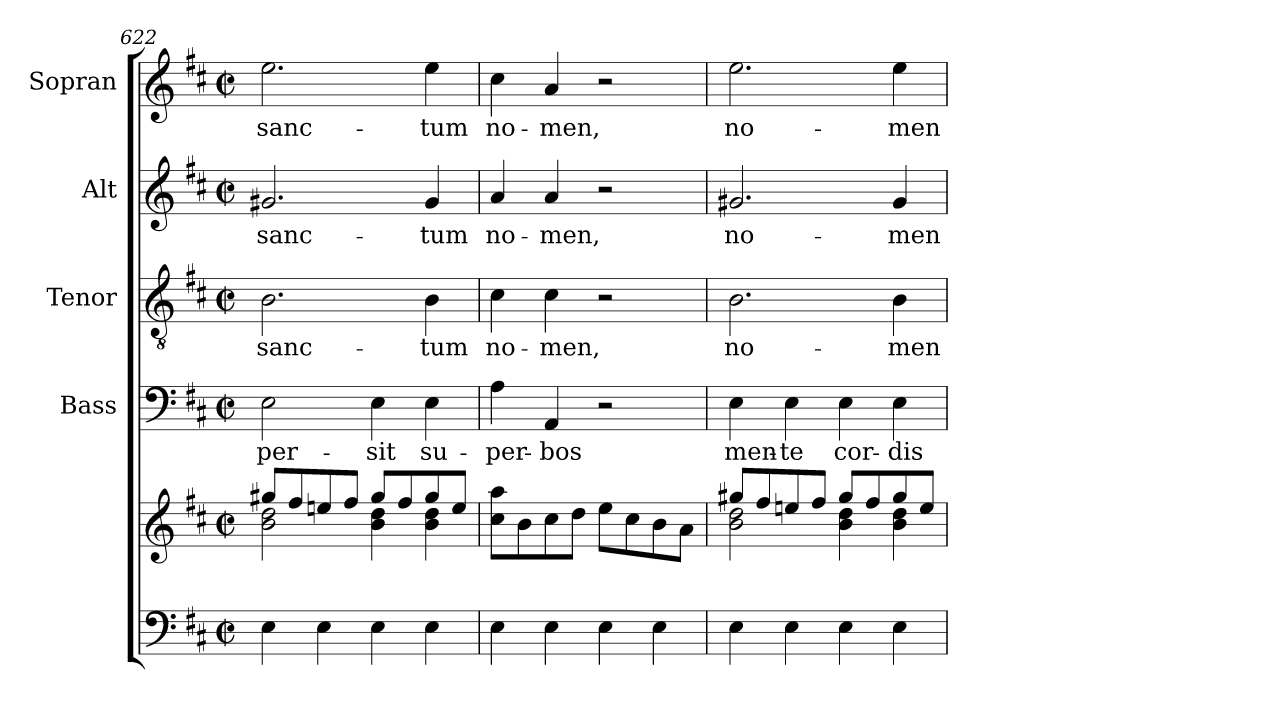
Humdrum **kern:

**kern	**kern	**kern	**text	**kern	**text	**kern	**text	**kern	**text
*part5	*part5	*part4	*part4	*part3	*part3	*part2	*part2	*part1	*part1
*staff6	*staff5	*staff4	*staff4	*staff3	*staff3	*staff2	*staff2	*staff1	*staff1
*	*	*I"Bass	*	*I"Tenor	*	*I"Alt	*	*I"Sopran	*
*	*	*I'B.	*	*I'T.	*	*I'A.	*	*I'S.	*
*clefF4	*clefG2	*clefF4	*	*clefGv2	*	*clefG2	*	*clefG2	*
*k[f#c#]	*k[f#c#]	*k[f#c#]	*	*k[f#c#]	*	*k[f#c#]	*	*k[f#c#]	*
*D:	*D:	*D:	*	*D:	*	*D:	*	*D:	*
*M2/2	*M2/2	*M2/2	*	*M2/2	*	*M2/2	*	*M2/2	*
*met(c|)	*met(c|)	*met(c|)	*	*met(c|)	*	*met(c|)	*	*met(c|)	*
=622	=622	=622	=622	=622	=622	=622	=622	=622	=622
*	*^	*	*	*	*	*	*	*	*
!	!	!	!	!LO:LY:b	!	!LO:LY:b	!	!LO:LY:b	!	!LO:LY:b
4E\	8gg#X/L	2b\ 2dd\	2E\	-per-	2.B\	sanc-	2.g#X/	sanc-	2.ee\	sanc-
.	8ff#/	.	.	.	.	.	.	.	.	.
4E\	8een/	.	.	.	.	.	.	.	.	.
.	8ff#/J	.	.	.	.	.	.	.	.	.
!	!	!	!	!LO:LY:b	!	!	!	!	!	!
4E\	8gg#/L	4b\ 4dd\	4E\	-sit	.	.	.	.	.	.
.	8ff#/	.	.	.	.	.	.	.	.	.
!	!	!	!	!LO:LY:b	!	!LO:LY:b	!	!LO:LY:b	!	!LO:LY:b
4E\	8gg#/	4b\ 4dd\	4E\	su-	4B\	-tum	4g#/	-tum	4ee\	-tum
.	8ee/J	.	.	.	.	.	.	.	.	.
*	*v	*v	*	*	*	*	*	*	*	*
!!LO:PB:g=z
=623	=623	=623	=623	=623	=623	=623	=623	=623	=623
!	!	!	!LO:LY:b	!	!LO:LY:b	!	!LO:LY:b	!	!LO:LY:b
4E\	8cc#\ 8aa\L	4A\	-per-	4c#\	no-	4a/	no-	4cc#\	no-
.	8b\	.	.	.	.	.	.	.	.
!	!	!	!LO:LY:b	!	!LO:LY:b	!	!LO:LY:b	!	!LO:LY:b
4E\	8cc#\	4AA/	-bos	4c#\	-men,	4a/	-men,	4a/	-men,
.	8dd\J	.	.	.	.	.	.	.	.
4E\	8ee\L	2r	.	2r	.	2r	.	2r	.
.	8cc#\	.	.	.	.	.	.	.	.
4E\	8b\	.	.	.	.	.	.	.	.
.	8a\J	.	.	.	.	.	.	.	.
=624	=624	=624	=624	=624	=624	=624	=624	=624	=624
*	*^	*	*	*	*	*	*	*	*
!	!	!	!	!LO:LY:b	!	!LO:LY:b	!	!LO:LY:b	!	!LO:LY:b
4E\	8gg#X/L	2b\ 2dd\	4E\	men-	2.B\	no-	2.g#X/	no-	2.ee\	no-
.	8ff#/	.	.	.	.	.	.	.	.	.
!	!	!	!	!LO:LY:b	!	!	!	!	!	!
4E\	8een/	.	4E\	-te	.	.	.	.	.	.
.	8ff#/J	.	.	.	.	.	.	.	.	.
!	!	!	!	!LO:LY:b	!	!	!	!	!	!
4E\	8gg#/L	4b\ 4dd\	4E\	cor-	.	.	.	.	.	.
.	8ff#/	.	.	.	.	.	.	.	.	.
!	!	!	!	!LO:LY:b	!	!LO:LY:b	!	!LO:LY:b	!	!LO:LY:b
4E\	8gg#/	4b\ 4dd\	4E\	-dis	4B\	-men	4g#/	-men	4ee\	-men
.	8ee/J	.	.	.	.	.	.	.	.	.
*	*v	*v	*	*	*	*	*	*	*	*
=	=	=	=	=	=	=	=	=	=
*-	*-	*-	*-	*-	*-	*-	*-	*-	*-
